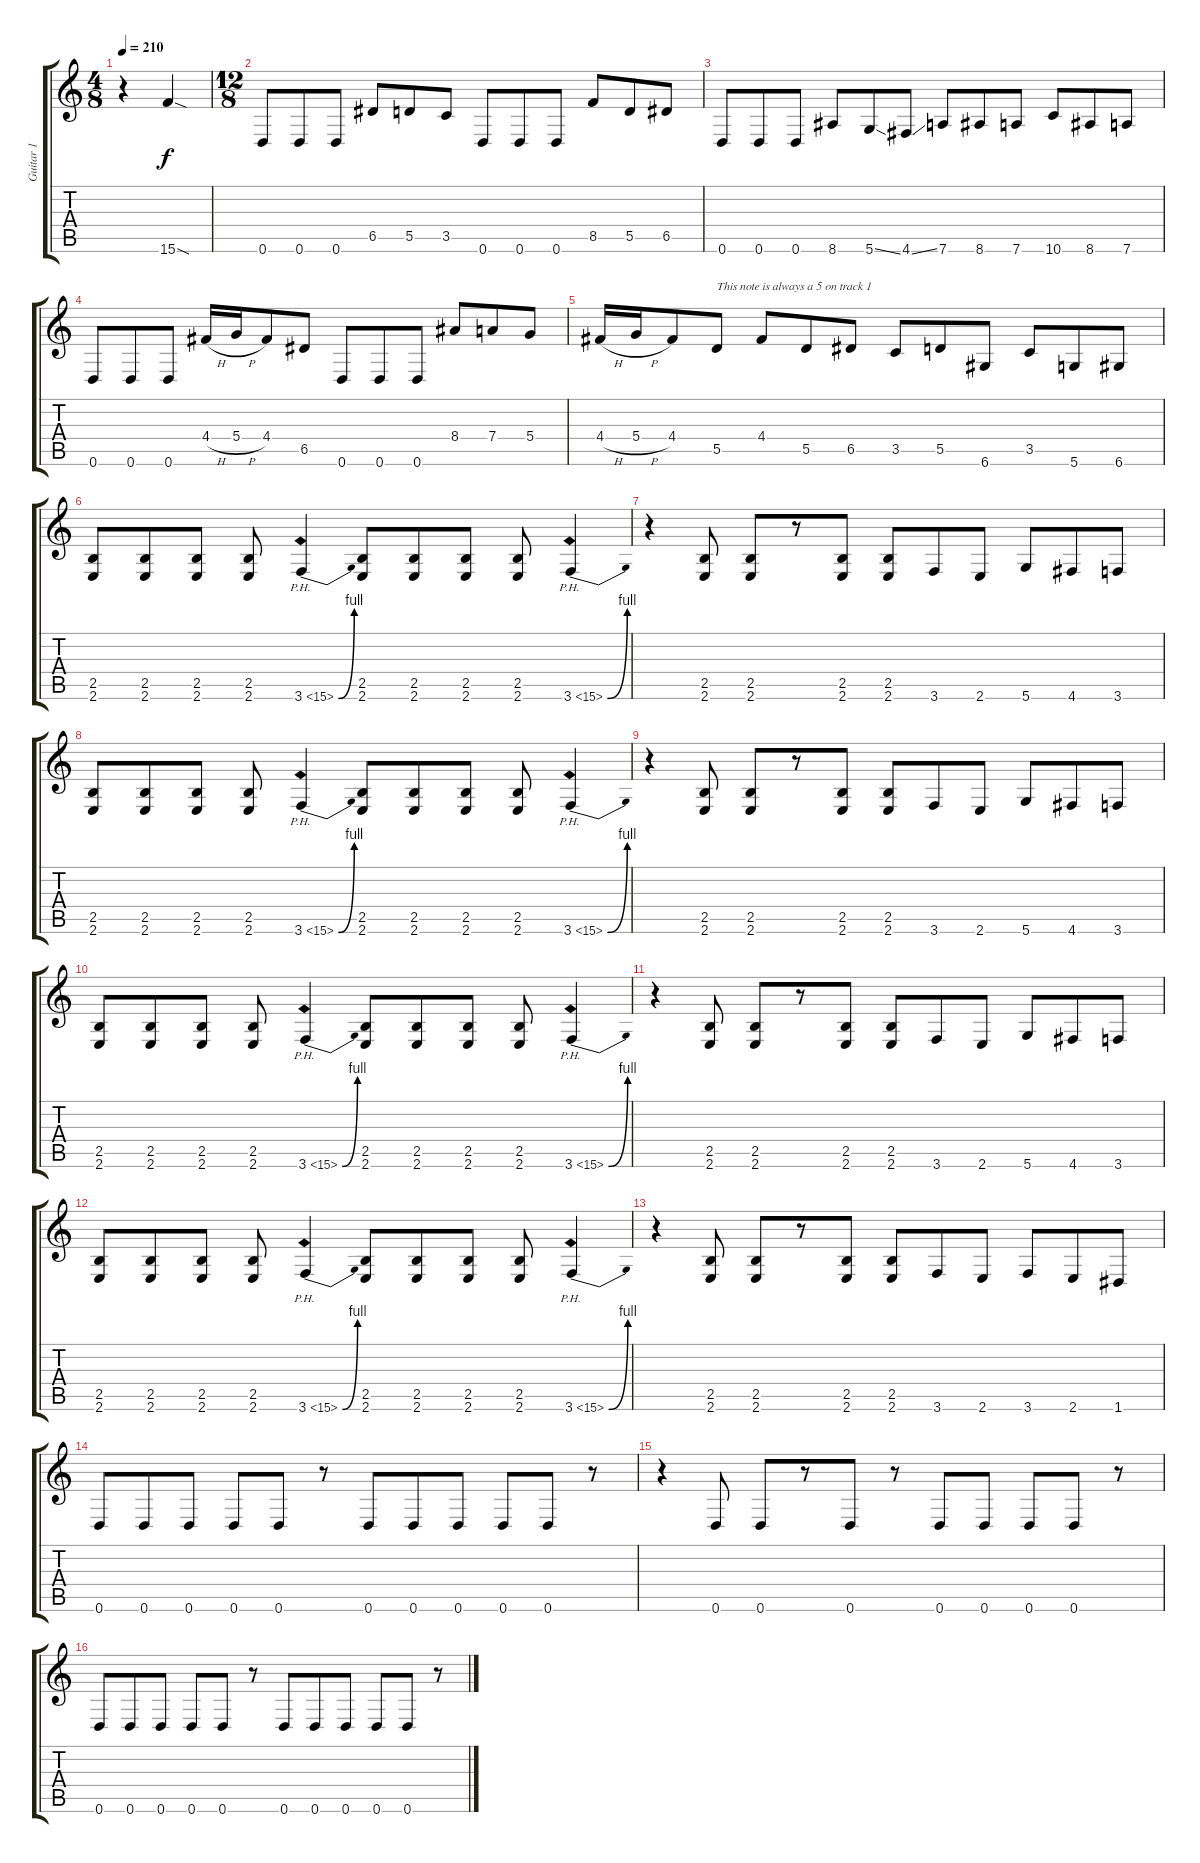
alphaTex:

\track ("Guitar 1" "Guitar 1") {instrument distortionguitar}
\staff {score tabs}
\tuning (E4 B3 G3 D3 A2 D2) {hide}
\ts (4 8)
\tempo 210
\clef g2
\ks c
r.4{dy f instrument distortionguitar} 15.6{sod}.4 |
\ts (12 8)
0.6.8 0.6.8 0.6.8 6.5.8 5.5.8 3.5.8 0.6.8 0.6.8 0.6.8 8.5.8 5.5.8 6.5.8 |
0.6.8 0.6.8 0.6.8 8.6.8 5.6{ss}.8 4.6{ss}.8 7.6.8 8.6.8 7.6.8 10.6.8 8.6.8 7.6.8 |
0.6.8 0.6.8 0.6.8 4.4{h}.16 5.4{h}.16 4.4.8 6.5.8 0.6.8 0.6.8 0.6.8 8.4.8 7.4.8 5.4.8 |
4.4{h}.16 5.4{h}.16 4.4.8 5.5.8{txt "This note is always a 5 on track 1"} 4.4.8 5.5.8 6.5.8 3.5.8 5.5.8 6.6.8 3.5.8 5.6.8 6.6.8 |
(2.5 2.6).8 (2.5 2.6).8 (2.5 2.6).8 (2.5 2.6).8 3.6{be (bend 0 0 60 4) ph 12}.4 (2.5 2.6).8 (2.5 2.6).8 (2.5 2.6).8 (2.5 2.6).8 3.6{be (bend 0 0 60 4) ph 12}.4 |
r.4 (2.5 2.6).8 (2.5 2.6).8 r.8 (2.5 2.6).8 (2.5 2.6).8 3.6.8 2.6.8 5.6.8 4.6.8 3.6.8 |
(2.5 2.6).8 (2.5 2.6).8 (2.5 2.6).8 (2.5 2.6).8 3.6{be (bend 0 0 60 4) ph 12}.4 (2.5 2.6).8 (2.5 2.6).8 (2.5 2.6).8 (2.5 2.6).8 3.6{be (bend 0 0 60 4) ph 12}.4 |
r.4 (2.5 2.6).8 (2.5 2.6).8 r.8 (2.5 2.6).8 (2.5 2.6).8 3.6.8 2.6.8 5.6.8 4.6.8 3.6.8 |
(2.5 2.6).8 (2.5 2.6).8 (2.5 2.6).8 (2.5 2.6).8 3.6{be (bend 0 0 60 4) ph 12}.4 (2.5 2.6).8 (2.5 2.6).8 (2.5 2.6).8 (2.5 2.6).8 3.6{be (bend 0 0 60 4) ph 12}.4 |
r.4 (2.5 2.6).8 (2.5 2.6).8 r.8 (2.5 2.6).8 (2.5 2.6).8 3.6.8 2.6.8 5.6.8 4.6.8 3.6.8 |
(2.5 2.6).8 (2.5 2.6).8 (2.5 2.6).8 (2.5 2.6).8 3.6{be (bend 0 0 60 4) ph 12}.4 (2.5 2.6).8 (2.5 2.6).8 (2.5 2.6).8 (2.5 2.6).8 3.6{be (bend 0 0 60 4) ph 12}.4 |
r.4 (2.5 2.6).8 (2.5 2.6).8 r.8 (2.5 2.6).8 (2.5 2.6).8 3.6.8 2.6.8 3.6.8 2.6.8 1.6.8 |
0.6.8 0.6.8 0.6.8 0.6.8 0.6.8 r.8 0.6.8 0.6.8 0.6.8 0.6.8 0.6.8 r.8 |
r.4 0.6.8 0.6.8 r.8 0.6.8 r.8 0.6.8 0.6.8 0.6.8 0.6.8 r.8 |
0.6.8 0.6.8 0.6.8 0.6.8 0.6.8 r.8 0.6.8 0.6.8 0.6.8 0.6.8 0.6.8 r.8
